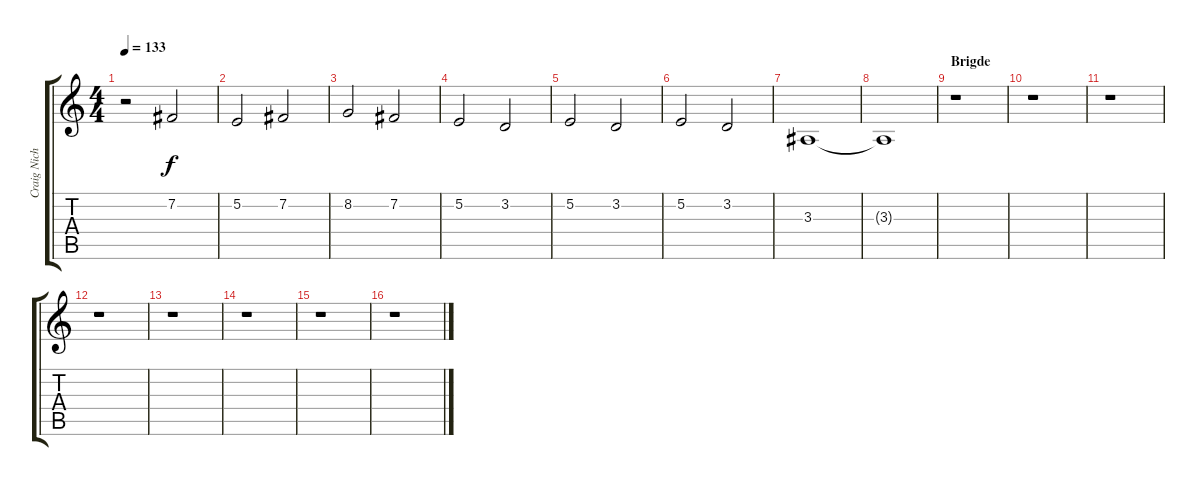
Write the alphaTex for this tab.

\track ("Craig Nicholls Voice" "Craig Nich") {instrument clarinet}
\staff {score tabs}
\tuning (E4 B3 G3 D3 A2 E2) {hide}
\ts (4 4)
\tempo 133
\clef g2
\ks c
r.2{dy f volume 12} 7.2.2 |
5.2.2 7.2.2 |
8.2.2 7.2.2 |
5.2.2 3.2.2 |
5.2.2 3.2.2 |
5.2.2 3.2.2 |
3.3.1{volume 10} |
3.3{t}.1 |
\section ("" "Brigde")
r.1 |
r.1 |
r.1 |
r.1 |
r.1 |
r.1 |
r.1 |
r.1
